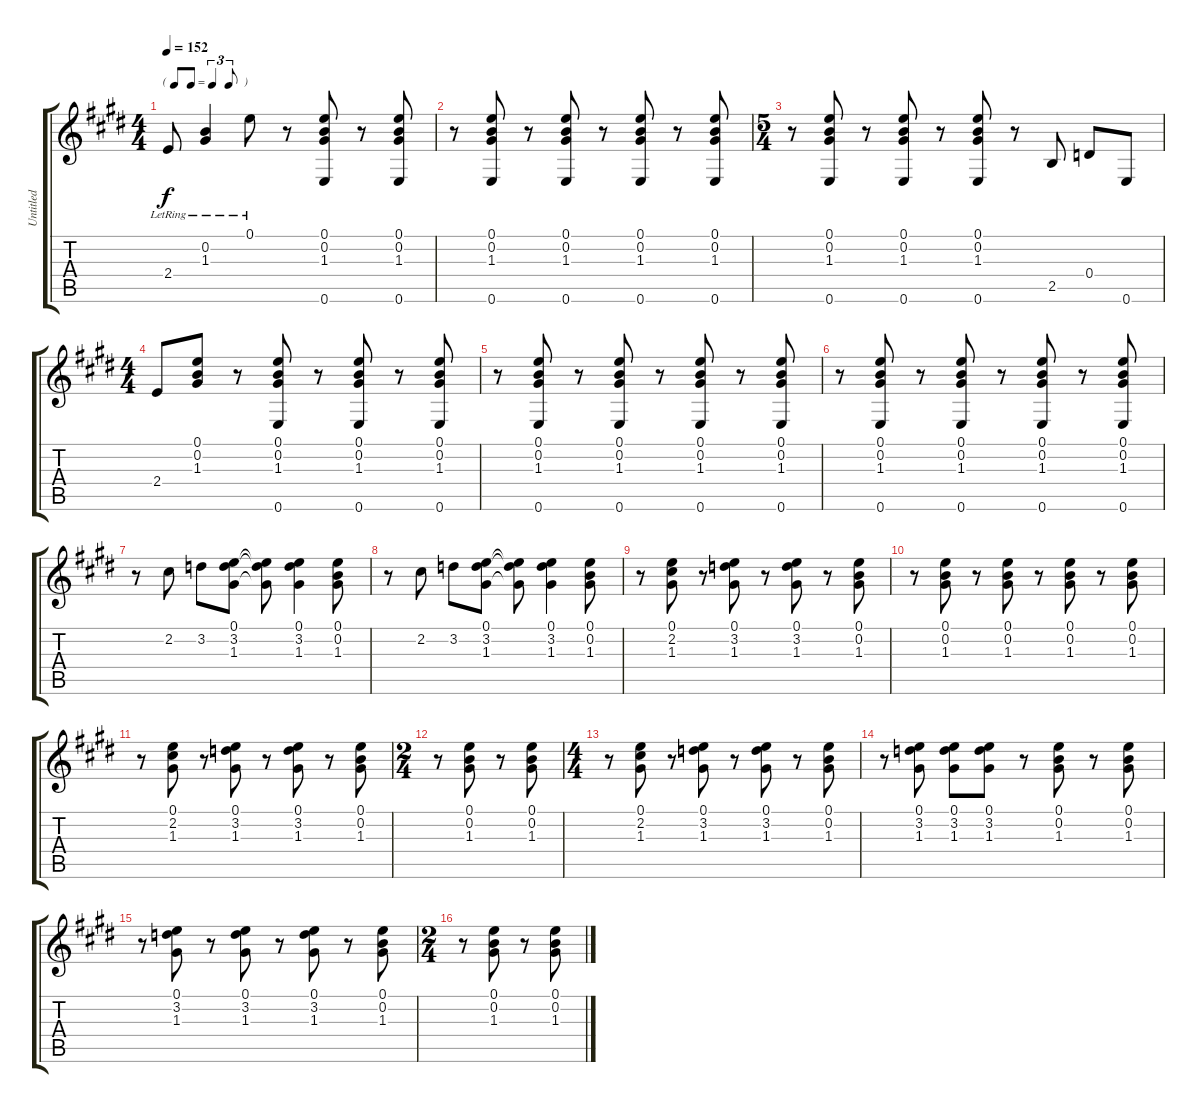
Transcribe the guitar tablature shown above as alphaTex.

\track ("Untitled" "Untitled") {instrument distortionguitar}
\staff {score tabs}
\tuning (E4 B3 G3 D3 A2 E2) {hide}
\ts (4 4)
\tf triplet8th
\tempo 152
\clef g2
\ks c#minor
2.4{lr}.8{dy f} (0.2{lr} 1.3{lr}).4 0.1{lr}.8 r.8 (0.1 0.2 1.3 0.6).8 r.8 (0.1 0.2 1.3 0.6).8 |
r.8 (0.1 0.2 1.3 0.6).8 r.8 (0.1 0.2 1.3 0.6).8 r.8 (0.1 0.2 1.3 0.6).8 r.8 (0.1 0.2 1.3 0.6).8 |
\ts (5 4)
\ks e
r.8 (0.1 0.2 1.3 0.6).8 r.8 (0.1 0.2 1.3 0.6).8 r.8 (0.1 0.2 1.3 0.6).8 r.8 2.5.8 0.4.8 0.6.8 |
\ts (4 4)
\ks c#minor
2.4.8 (0.1 0.2 1.3).8 r.8 (0.1 0.2 1.3 0.6).8 r.8 (0.1 0.2 1.3 0.6).8 r.8 (0.1 0.2 1.3 0.6).8 |
r.8 (0.1 0.2 1.3 0.6).8 r.8 (0.1 0.2 1.3 0.6).8 r.8 (0.1 0.2 1.3 0.6).8 r.8 (0.1 0.2 1.3 0.6).8 |
\ks e
r.8 (0.1 0.2 1.3 0.6).8 r.8 (0.1 0.2 1.3 0.6).8 r.8 (0.1 0.2 1.3 0.6).8 r.8 (0.1 0.2 1.3 0.6).8 |
\ks c#minor
r.8 2.2.8 3.2.8 (0.1 3.2 1.3).8 (0.1{t} 3.2{t} 1.3{t}).8 (0.1 3.2 1.3).4 (0.1 0.2 1.3).8 |
r.8 2.2.8 3.2.8 (0.1 3.2 1.3).8 (0.1{t} 3.2{t} 1.3{t}).8 (0.1 3.2 1.3).4 (0.1 0.2 1.3).8 |
\ks e
r.8 (0.1 2.2 1.3).8 r.8 (0.1 3.2 1.3).8 r.8 (0.1 3.2 1.3).8 r.8 (0.1 0.2 1.3).8 |
\ks c#minor
r.8 (0.1 0.2 1.3).8 r.8 (0.1 0.2 1.3).8 r.8 (0.1 0.2 1.3).8 r.8 (0.1 0.2 1.3).8 |
r.8 (0.1 2.2 1.3).8 r.8 (0.1 3.2 1.3).8 r.8 (0.1 3.2 1.3).8 r.8 (0.1 0.2 1.3).8 |
\ts (2 4)
\ks e
r.8 (0.1 0.2 1.3).8 r.8 (0.1 0.2 1.3).8 |
\ts (4 4)
\ks c#minor
r.8 (0.1 2.2 1.3).8 r.8 (0.1 3.2 1.3).8 r.8 (0.1 3.2 1.3).8 r.8 (0.1 0.2 1.3).8 |
r.8 (0.1 3.2 1.3).8 (0.1 3.2 1.3).8 (0.1 3.2 1.3).8 r.8 (0.1 0.2 1.3).8 r.8 (0.1 0.2 1.3).8 |
\ks e
r.8 (0.1 3.2 1.3).8 r.8 (0.1 3.2 1.3).8 r.8 (0.1 3.2 1.3).8 r.8 (0.1 0.2 1.3).8 |
\ts (2 4)
\ks c#minor
r.8 (0.1 0.2 1.3).8 r.8 (0.1 0.2 1.3).8
